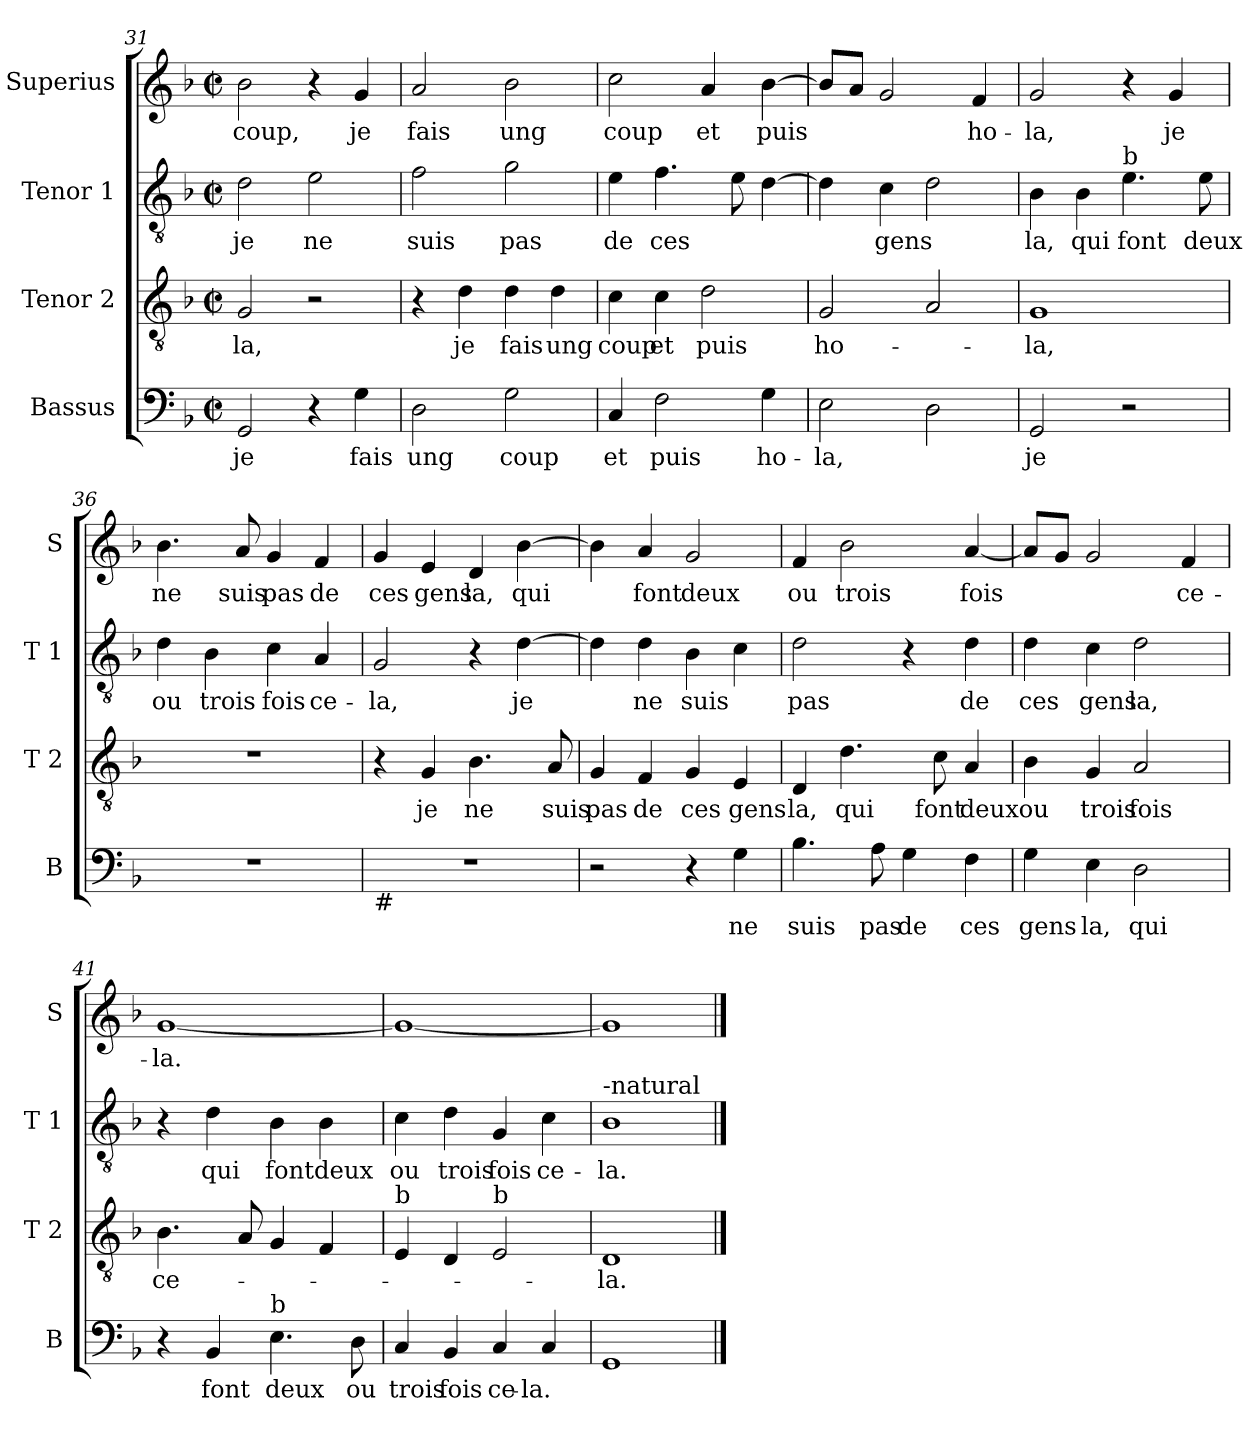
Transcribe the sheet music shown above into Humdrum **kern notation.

**kern	**text	**kern	**text	**kern	**text	**kern	**text
*part4	*part4	*part3	*part3	*part2	*part2	*part1	*part1
*staff4	*staff4	*staff3	*staff3	*staff2	*staff2	*staff1	*staff1
*I"Bassus	*	*I"Tenor 2	*	*I"Tenor 1	*	*I"Superius	*
*I'B	*	*I'T 2	*	*I'T 1	*	*I'S	*
!!LO:PB:g=z
*clefF4	*	*clefGv2	*	*clefGv2	*	*clefG2	*
*k[b-]	*	*k[b-]	*	*k[b-]	*	*k[b-]	*
*F:	*	*F:	*	*F:	*	*F:	*
*M2/2	*	*M2/2	*	*M2/2	*	*M2/2	*
*met(c|)	*	*met(c|)	*	*met(c|)	*	*met(c|)	*
=31	=31	=31	=31	=31	=31	=31	=31
2GG/	je	2G/	-la,	2d\	je	2b-\	coup,
4r	.	2r	.	2e\	ne	4r	.
4G\	fais	.	.	.	.	4g/	je
=32	=32	=32	=32	=32	=32	=32	=32
2D\	ung	4r	.	2f\	suis	2a/	fais
.	.	4d\	je	.	.	.	.
2G\	coup	4d\	fais	2g\	pas	2b-\	ung
.	.	4d\	ung	.	.	.	.
=33	=33	=33	=33	=33	=33	=33	=33
4C/	et	4c\	coup	4e\	de	2cc\	coup
2F\	puis	4c\	et	4.f\	ces	.	.
.	.	2d\	puis	.	.	4a/	et
.	.	.	.	8e\	.	.	.
4G\	ho-	.	.	[4d\	.	[4b-\	puis
=34	=34	=34	=34	=34	=34	=34	=34
2E\	-la,	2G/	ho-	4d\]	.	8b-/L]	.
.	.	.	.	.	.	8a/J	.
.	.	.	.	4c\	gens	2g/	.
2D\	.	2A/	.	2d\	.	.	.
.	.	.	.	.	.	4f/	ho-
=35	=35	=35	=35	=35	=35	=35	=35
2GG/	je	1G	-la,	4B-\	la,	2g/	-la,
.	.	.	.	4B-\	qui	.	.
!	!	!	!	!LO:TX:a:t=b	!	!	!
2r	.	.	.	4.e\	font	4r	.
.	.	.	.	.	.	4g/	je
.	.	.	.	8e\	deux	.	.
!!LO:LB:g=z
=36	=36	=36	=36	=36	=36	=36	=36
1r	.	1r	.	4d\	ou	4.b-\	ne
.	.	.	.	4B-\	trois	.	.
.	.	.	.	.	.	8a/	suis
.	.	.	.	4c\	fois	4g/	pas
.	.	.	.	4A/	ce-	4f/	de
=37	=37	=37	=37	=37	=37	=37	=37
!LO:TX:b:t=#	!	!	!	!	!	!	!
1r	.	4r	.	2G/	-la,	4g/	ces
.	.	4G/	je	.	.	4e/	gens
.	.	4.B-\	ne	4r	.	4d/	la,
.	.	.	.	[4d\	je	[4b-\	qui
.	.	8A/	suis	.	.	.	.
=38	=38	=38	=38	=38	=38	=38	=38
2r	.	4G/	pas	4d\]	.	4b-\]	.
.	.	4F/	de	4d\	ne	4a/	font
4r	.	4G/	ces	4B-\	suis	2g/	deux
4G\	ne	4E/	gens	4c\	.	.	.
=39	=39	=39	=39	=39	=39	=39	=39
4.B-\	suis	4D/	la,	2d\	pas	4f/	ou
.	.	4.d\	qui	.	.	2b-\	trois
8A\	pas	.	.	.	.	.	.
4G\	de	.	.	4r	.	.	.
.	.	8c\	font	.	.	.	.
4F\	ces	4A/	deux	4d\	de	[4a/	fois
!!LO:LB:g=z
=40	=40	=40	=40	=40	=40	=40	=40
4G\	gens	4B-\	ou	4d\	ces	8a/L]	.
.	.	.	.	.	.	8g/J	.
4E\	la,	4G/	trois	4c\	gens	2g/	.
2D\	qui	2A/	fois	2d\	la,	.	.
.	.	.	.	.	.	4f/	ce-
=41	=41	=41	=41	=41	=41	=41	=41
4r	.	4.B-\	ce-	4r	.	[1g	-la.
4BB-/	font	.	.	4d\	qui	.	.
.	.	8A/	.	.	.	.	.
!LO:TX:a:t=b	!	!	!	!	!	!	!
4.E\	deux	4G/	.	4B-\	font	.	.
.	.	4F/	.	4B-\	deux	.	.
8D\	ou	.	.	.	.	.	.
=42	=42	=42	=42	=42	=42	=42	=42
!	!	!LO:TX:a:t=b	!	!	!	!	!
4C/	trois	4E/	.	4c\	ou	1g_	.
4BB-/	fois	4D/	.	4d\	trois	.	.
!	!	!LO:TX:a:t=b	!	!	!	!	!
4C/	ce-	2E/	.	4G/	fois	.	.
4C/	-la.	.	.	4c\	ce-	.	.
=43	=43	=43	=43	=43	=43	=43	=43
!	!	!	!	!LO:TX:a:t=-natural	!	!	!
1GG	.	1D	-la.	1B-	-la.	1g]	.
==	==	==	==	==	==	==	==
*-	*-	*-	*-	*-	*-	*-	*-
